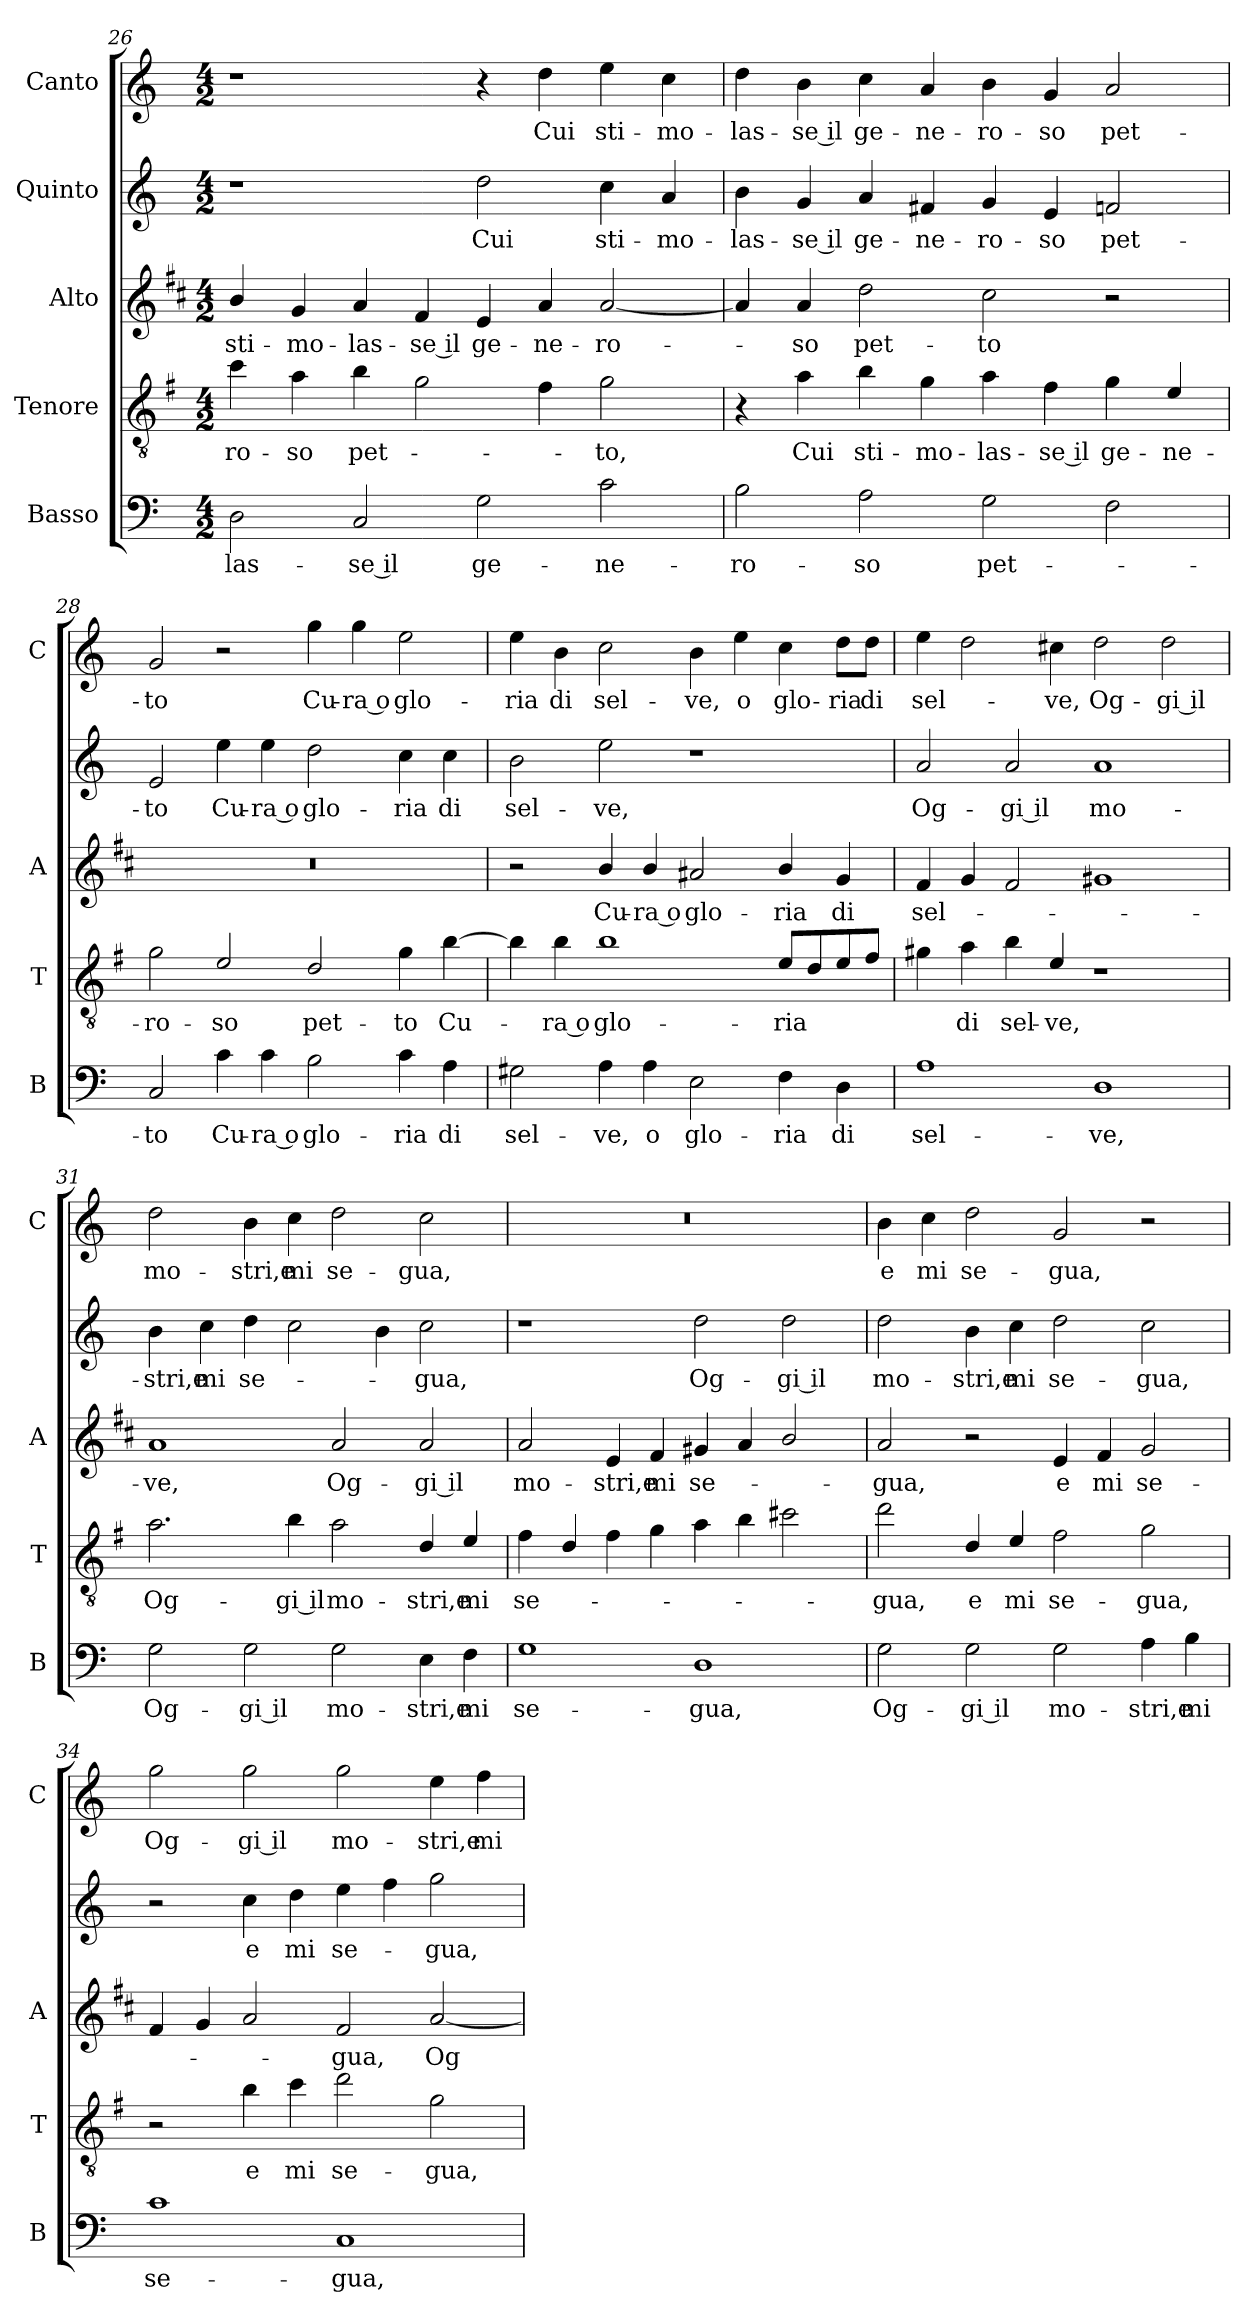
**kern	**text	**kern	**text	**kern	**text	**kern	**text	**kern	**text
*part5	*part5	*part4	*part4	*part3	*part3	*part2	*part2	*part1	*part1
*staff5	*staff5	*staff4	*staff4	*staff3	*staff3	*staff2	*staff2	*staff1	*staff1
*I"Basso	*	*I"Tenore	*	*I"Alto	*	*I"Quinto	*	*I"Canto	*
*I'B	*	*I'T	*	*I'A	*	*	*	*I'C	*
*clefF4	*	*clefGv2	*	*clefG2	*	*clefG2	*	*clefG2	*
*	*	*ITrd4c7	*	*ITrd1c2	*	*	*	*	*
*k[]	*	*k[]	*	*k[]	*	*k[]	*	*k[]	*
*C:	*	*C:	*	*C:	*	*C:	*	*C:	*
*M4/2	*	*M4/2	*	*M4/2	*	*M4/2	*	*M4/2	*
=26	=26	=26	=26	=26	=26	=26	=26	=26	=26
!	!LO:LY:b	!	!LO:LY:b	!	!LO:LY:b	!	!	!	!
2D\	-las-	4f\	-ro-	4a/	sti-	1r	.	1r	.
!	!	!	!LO:LY:b	!	!LO:LY:b	!	!	!	!
.	.	4d\	-so	4f/	-mo-	.	.	.	.
!	!LO:LY:b	!	!LO:LY:b	!	!LO:LY:b	!	!	!	!
2C/	-se il	4e\	pet-	4g/	-las-	.	.	.	.
!	!	!	!	!	!LO:LY:b	!	!	!	!
.	.	2c\	.	4e/	-se il	.	.	.	.
!	!LO:LY:b	!	!	!	!LO:LY:b	!	!LO:LY:b	!	!
2G\	ge-	.	.	4d/	ge-	2dd\	Cui	4r	.
!	!	!	!	!	!LO:LY:b	!	!	!	!LO:LY:b
.	.	4B\	.	4g/	-ne-	.	.	4dd\	Cui
!	!LO:LY:b	!	!LO:LY:b	!	!LO:LY:b	!	!LO:LY:b	!	!LO:LY:b
2c\	-ne-	2c\	-to,	[2g/	-ro-	4cc\	sti-	4ee\	sti-
!	!	!	!	!	!	!	!LO:LY:b	!	!LO:LY:b
.	.	.	.	.	.	4a/	-mo-	4cc\	-mo-
!!LO:LB:g=z
=27	=27	=27	=27	=27	=27	=27	=27	=27	=27
!	!LO:LY:b	!	!	!	!	!	!LO:LY:b	!	!LO:LY:b
2B\	-ro-	4r	.	4g/]	.	4b\	-las-	4dd\	-las-
!	!	!	!LO:LY:b	!	!LO:LY:b	!	!LO:LY:b	!	!LO:LY:b
.	.	4d\	Cui	4g/	-so	4g/	-se il	4b\	-se il
!	!LO:LY:b	!	!LO:LY:b	!	!LO:LY:b	!	!LO:LY:b	!	!LO:LY:b
2A\	-so	4e\	sti-	2cc\	pet-	4a/	ge-	4cc\	ge-
!	!	!	!LO:LY:b	!	!	!	!LO:LY:b	!	!LO:LY:b
.	.	4c\	-mo-	.	.	4f#X/	-ne-	4a/	-ne-
!	!LO:LY:b	!	!LO:LY:b	!	!LO:LY:b	!	!LO:LY:b	!	!LO:LY:b
2G\	pet-	4d\	-las-	2b\	-to	4g/	-ro-	4b\	-ro-
!	!	!	!LO:LY:b	!	!	!	!LO:LY:b	!	!LO:LY:b
.	.	4B\	-se il	.	.	4e/	-so	4g/	-so
!	!	!	!LO:LY:b	!	!	!	!LO:LY:b	!	!LO:LY:b
2F\	.	4c\	ge-	2r	.	2fn/	pet-	2a/	pet-
!	!	!	!LO:LY:b	!	!	!	!	!	!
.	.	4A/	-ne-	.	.	.	.	.	.
=28	=28	=28	=28	=28	=28	=28	=28	=28	=28
!	!LO:LY:b	!	!LO:LY:b	!	!	!	!LO:LY:b	!	!LO:LY:b
2C/	-to	2c\	-ro-	0r	.	2e/	-to	2g/	-to
!	!LO:LY:b	!	!LO:LY:b	!	!	!	!LO:LY:b	!	!
4c\	Cu-	2A/	-so	.	.	4ee\	Cu-	2r	.
!	!LO:LY:b	!	!	!	!	!	!LO:LY:b	!	!
4c\	-ra o	.	.	.	.	4ee\	-ra o	.	.
!	!LO:LY:b	!	!LO:LY:b	!	!	!	!LO:LY:b	!	!LO:LY:b
2B\	glo-	2G/	pet-	.	.	2dd\	glo-	4gg\	Cu-
!	!	!	!	!	!	!	!	!	!LO:LY:b
.	.	.	.	.	.	.	.	4gg\	-ra o
!	!LO:LY:b	!	!LO:LY:b	!	!	!	!LO:LY:b	!	!LO:LY:b
4c\	-ria	4c\	-to	.	.	4cc\	-ria	2ee\	glo-
!	!LO:LY:b	!	!LO:LY:b	!	!	!	!LO:LY:b	!	!
4A\	di	[4e\	Cu-	.	.	4cc\	di	.	.
=29	=29	=29	=29	=29	=29	=29	=29	=29	=29
!	!LO:LY:b	!	!	!	!	!	!LO:LY:b	!	!LO:LY:b
2G#X\	sel-	4e\]	.	2r	.	2b\	sel-	4ee\	-ria
!	!	!	!LO:LY:b	!	!	!	!	!	!LO:LY:b
.	.	4e\	-ra o	.	.	.	.	4b\	di
!	!LO:LY:b	!	!LO:LY:b	!	!LO:LY:b	!	!LO:LY:b	!	!LO:LY:b
4A\	-ve,	1e	glo-	4a/	Cu-	2ee\	-ve,	2cc\	sel-
!	!LO:LY:b	!	!	!	!LO:LY:b	!	!	!	!
4A\	o	.	.	4a/	-ra o	.	.	.	.
!	!LO:LY:b	!	!	!	!LO:LY:b	!	!	!	!LO:LY:b
2E\	glo-	.	.	2g#X/	glo-	1r	.	4b\	-ve,
!	!	!	!	!	!	!	!	!	!LO:LY:b
.	.	.	.	.	.	.	.	4ee\	o
!	!LO:LY:b	!	!LO:LY:b	!	!LO:LY:b	!	!	!	!LO:LY:b
4F\	-ria	8A/L	-ria	4a/	-ria	.	.	4cc\	glo-
.	.	8G/	.	.	.	.	.	.	.
!	!LO:LY:b	!	!	!	!LO:LY:b	!	!	!	!LO:LY:b
4D\	di	8A/	.	4f/	di	.	.	8dd\L	-ria
!	!	!	!	!	!	!	!	!	!LO:LY:b
.	.	8B/J	.	.	.	.	.	8dd\J	di
!!LO:PB:g=z
=30	=30	=30	=30	=30	=30	=30	=30	=30	=30
!	!LO:LY:b	!	!	!	!LO:LY:b	!	!LO:LY:b	!	!LO:LY:b
1A	sel-	4c#X\	.	4e/	sel-	2a/	Og-	4ee\	sel-
!	!	!	!LO:LY:b	!	!	!	!	!	!
.	.	4d\	di	4f/	.	.	.	2dd\	.
!	!	!	!LO:LY:b	!	!	!	!LO:LY:b	!	!
.	.	4e\	sel-	2e/	.	2a/	-gi il	.	.
!	!	!	!LO:LY:b	!	!	!	!	!	!LO:LY:b
.	.	4A/	-ve,	.	.	.	.	4cc#X\	-ve,
!	!LO:LY:b	!	!	!	!	!	!LO:LY:b	!	!LO:LY:b
1D	-ve,	1r	.	1f#X	.	1a	mo-	2dd\	Og-
!	!	!	!	!	!	!	!	!	!LO:LY:b
.	.	.	.	.	.	.	.	2dd\	-gi il
=31	=31	=31	=31	=31	=31	=31	=31	=31	=31
!	!LO:LY:b	!	!LO:LY:b	!	!LO:LY:b	!	!LO:LY:b	!	!LO:LY:b
2G\	Og-	2.d\	Og-	1g	-ve,	4b\	-stri,e	2dd\	mo-
!	!	!	!	!	!	!	!LO:LY:b	!	!
.	.	.	.	.	.	4cc\	mi	.	.
!	!LO:LY:b	!	!	!	!	!	!LO:LY:b	!	!LO:LY:b
2G\	-gi il	.	.	.	.	4dd\	se-	4b\	-stri,e
!	!	!	!LO:LY:b	!	!	!	!	!	!LO:LY:b
.	.	4e\	-gi il	.	.	2cc\	.	4cc\	mi
!	!LO:LY:b	!	!LO:LY:b	!	!LO:LY:b	!	!	!	!LO:LY:b
2G\	mo-	2d\	mo-	2g/	Og-	.	.	2dd\	se-
.	.	.	.	.	.	4b\	.	.	.
!	!LO:LY:b	!	!LO:LY:b	!	!LO:LY:b	!	!LO:LY:b	!	!LO:LY:b
4E\	-stri,e	4G/	-stri,e	2g/	-gi il	2cc\	-gua,	2cc\	-gua,
!	!LO:LY:b	!	!LO:LY:b	!	!	!	!	!	!
4F\	mi	4A/	mi	.	.	.	.	.	.
=32	=32	=32	=32	=32	=32	=32	=32	=32	=32
!	!LO:LY:b	!	!LO:LY:b	!	!LO:LY:b	!	!	!	!
1G	se-	4B\	se-	2g/	mo-	1r	.	0r	.
.	.	4G/	.	.	.	.	.	.	.
!	!	!	!	!	!LO:LY:b	!	!	!	!
.	.	4B\	.	4d/	-stri,e	.	.	.	.
!	!	!	!	!	!LO:LY:b	!	!	!	!
.	.	4c\	.	4e/	mi	.	.	.	.
!	!LO:LY:b	!	!	!	!LO:LY:b	!	!LO:LY:b	!	!
1D	-gua,	4d\	.	4f#X/	se-	2dd\	Og-	.	.
.	.	4e\	.	4g/	.	.	.	.	.
!	!	!	!	!	!	!	!LO:LY:b	!	!
.	.	2f#X\	.	2a/	.	2dd\	-gi il	.	.
!!LO:LB:g=z
=33	=33	=33	=33	=33	=33	=33	=33	=33	=33
!	!LO:LY:b	!	!LO:LY:b	!	!LO:LY:b	!	!LO:LY:b	!	!LO:LY:b
2G\	Og-	2g\	-gua,	2g/	-gua,	2dd\	mo-	4b\	e
!	!	!	!	!	!	!	!	!	!LO:LY:b
.	.	.	.	.	.	.	.	4cc\	mi
!	!LO:LY:b	!	!LO:LY:b	!	!	!	!LO:LY:b	!	!LO:LY:b
2G\	-gi il	4G/	e	2r	.	4b\	-stri,e	2dd\	se-
!	!	!	!LO:LY:b	!	!	!	!LO:LY:b	!	!
.	.	4A/	mi	.	.	4cc\	mi	.	.
!	!LO:LY:b	!	!LO:LY:b	!	!LO:LY:b	!	!LO:LY:b	!	!LO:LY:b
2G\	mo-	2B\	se-	4d/	e	2dd\	se-	2g/	-gua,
!	!	!	!	!	!LO:LY:b	!	!	!	!
.	.	.	.	4e/	mi	.	.	.	.
!	!LO:LY:b	!	!LO:LY:b	!	!LO:LY:b	!	!LO:LY:b	!	!
4A\	-stri,e	2c\	-gua,	2f/	se-	2cc\	-gua,	2r	.
!	!LO:LY:b	!	!	!	!	!	!	!	!
4B\	mi	.	.	.	.	.	.	.	.
=34	=34	=34	=34	=34	=34	=34	=34	=34	=34
!	!LO:LY:b	!	!	!	!	!	!	!	!LO:LY:b
1c	se-	2r	.	4e/	.	2r	.	2gg\	Og-
.	.	.	.	4f/	.	.	.	.	.
!	!	!	!LO:LY:b	!	!	!	!LO:LY:b	!	!LO:LY:b
.	.	4e\	e	2g/	.	4cc\	e	2gg\	-gi il
!	!	!	!LO:LY:b	!	!	!	!LO:LY:b	!	!
.	.	4f\	mi	.	.	4dd\	mi	.	.
!	!LO:LY:b	!	!LO:LY:b	!	!LO:LY:b	!	!LO:LY:b	!	!LO:LY:b
1C	-gua,	2g\	se-	2e/	-gua,	4ee\	se-	2gg\	mo-
.	.	.	.	.	.	4ff\	.	.	.
!	!	!	!LO:LY:b	!	!LO:LY:b	!	!LO:LY:b	!	!LO:LY:b
.	.	2c\	-gua,	[2g/	Og-	2gg\	-gua,	4ee\	-stri,e
!	!	!	!	!	!	!	!	!	!LO:LY:b
.	.	.	.	.	.	.	.	4ff\	mi
=	=	=	=	=	=	=	=	=	=
*-	*-	*-	*-	*-	*-	*-	*-	*-	*-
